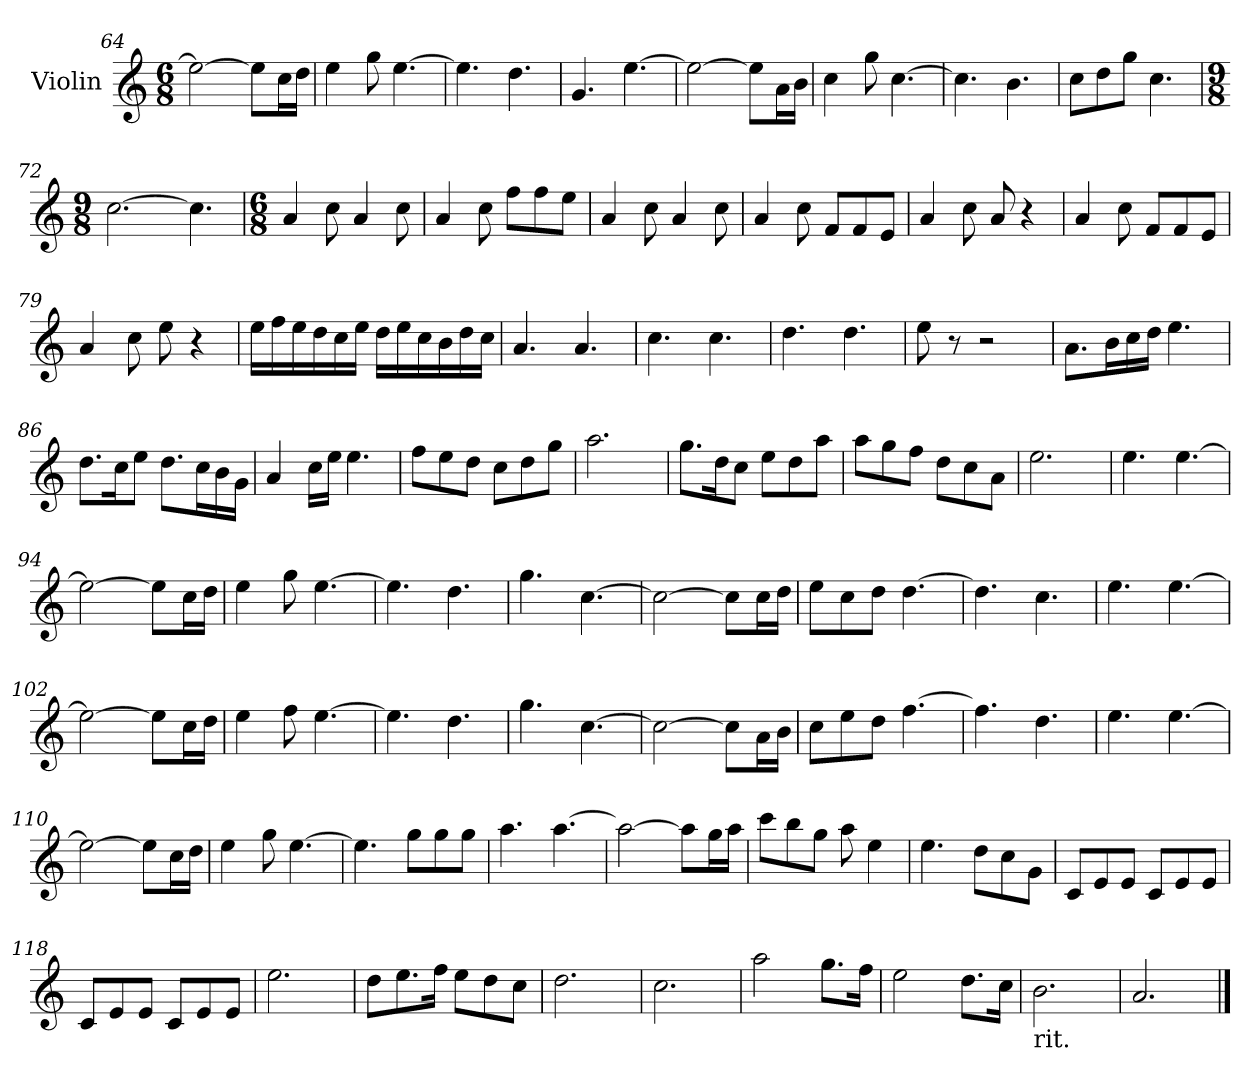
**kern
*part1
*staff1
*I"Violin
*I'Vln.
*clefG2
*k[]
*C:
*M6/8
=64
2ee\_
8ee\L]
16cc\L
16dd\JJ
=65
4ee\
8gg\
[4.ee\
=66
4.ee\]
4.dd\
=67
4.g/
[4.ee\
=68
2ee\_
8ee\L]
16a\L
16b\JJ
=69
4cc\
8gg\
[4.cc\
=70
4.cc\]
4.b\
!!LO:PB:g=z
=71
8cc\L
8dd\
8gg\J
4.cc\
=72
*M9/8
[2.cc\
4.cc\]
=73
*M6/8
4a/
8cc\
4a/
8cc\
=74
4a/
8cc\
8ff\L
8ff\
8ee\J
=75
4a/
8cc\
4a/
8cc\
=76
4a/
8cc\
8f/L
8f/
8e/J
=77
4a/
8cc\
8a/
4r
=78
4a/
8cc\
8f/L
8f/
8e/J
!!LO:LB:g=z
=79
4a/
8cc\
8ee\
4r
=80
16ee\LL
16ff\
16ee\
16dd\
16cc\
16ee\JJ
16dd\LL
16ee\
16cc\
16b\
16dd\
16cc\JJ
=81
4.a/
4.a/
=82
4.cc\
4.cc\
=83
4.dd\
4.dd\
=84
8ee\
8r
2r
=85
8.a\L
16b\L
16cc\
16dd\JJ
4.ee\
!!LO:LB:g=z
=86
8.dd\L
16cc\K
8ee\J
8.dd\L
16cc\L
16b\
16g\JJ
=87
4a/
16cc\LL
16ee\JJ
4.ee\
=88
8ff\L
8ee\
8dd\J
8cc\L
8dd\
8gg\J
=89
2.aa\
=90
8.gg\L
16dd\K
8cc\J
8ee\L
8dd\
8aa\J
=91
8aa\L
8gg\
8ff\J
8dd\L
8cc\
8a\J
=92
2.ee\
=93
4.ee\
[4.ee\
!!LO:LB:g=z
=94
2ee\_
8ee\L]
16cc\L
16dd\JJ
=95
4ee\
8gg\
[4.ee\
=96
4.ee\]
4.dd\
=97
4.gg\
[4.cc\
=98
2cc\_
8cc\L]
16cc\L
16dd\JJ
=99
8ee\L
8cc\
8dd\J
[4.dd\
=100
4.dd\]
4.cc\
=101
4.ee\
[4.ee\
=102
2ee\_
8ee\L]
16cc\L
16dd\JJ
=103
4ee\
8ff\
[4.ee\
!!LO:LB:g=z
=104
4.ee\]
4.dd\
=105
4.gg\
[4.cc\
=106
2cc\_
8cc\L]
16a\L
16b\JJ
=107
8cc\L
8ee\
8dd\J
[4.ff\
=108
4.ff\]
4.dd\
=109
4.ee\
[4.ee\
=110
2ee\_
8ee\L]
16cc\L
16dd\JJ
=111
4ee\
8gg\
[4.ee\
=112
4.ee\]
8gg\L
8gg\
8gg\J
=113
4.aa\
[4.aa\
!!LO:LB:g=z
=114
2aa\_
8aa\L]
16gg\L
16aa\JJ
=115
8ccc\L
8bb\
8gg\J
8aa\
4ee\
=116
4.ee\
8dd\L
8cc\
8g\J
=117
8c/L
8e/
8e/J
8c/L
8e/
8e/J
=118
8c/L
8e/
8e/J
8c/L
8e/
8e/J
=119
2.ee\
=120
8dd\L
8.ee\
16ff\Jk
8ee\L
8dd\
8cc\J
=121
2.dd\
=122
2.cc\
!!LO:LB:g=z
=123
2aa\
8.gg\L
16ff\Jk
=124
2ee\
8.dd\L
16cc\Jk
=125
!LO:TX:b:t=rit.
2.b\
=126
2.a/
==
*-
